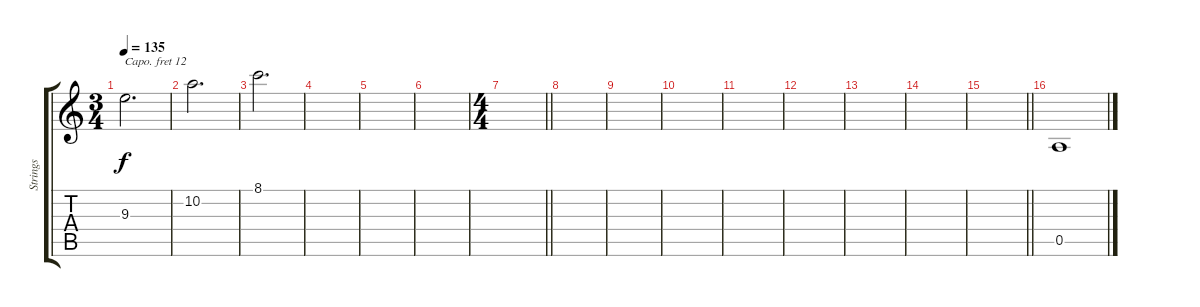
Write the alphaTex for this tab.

\track ("Strings" "Strings") {instrument stringensemble1}
\staff {score tabs}
\capo 12
\tuning (E4 B3 G3 D3 A2 E2) {hide}
\ts (3 4)
\tempo 135
\clef g2
\ks c
9.3.2{d dy f} |
10.2.2{d} |
8.1.2{d} |
|
|
|
\ts (4 4)
\barLineRight lightlight
|
|
|
|
|
|
|
|
\barLineRight lightlight
|
0.5.1
